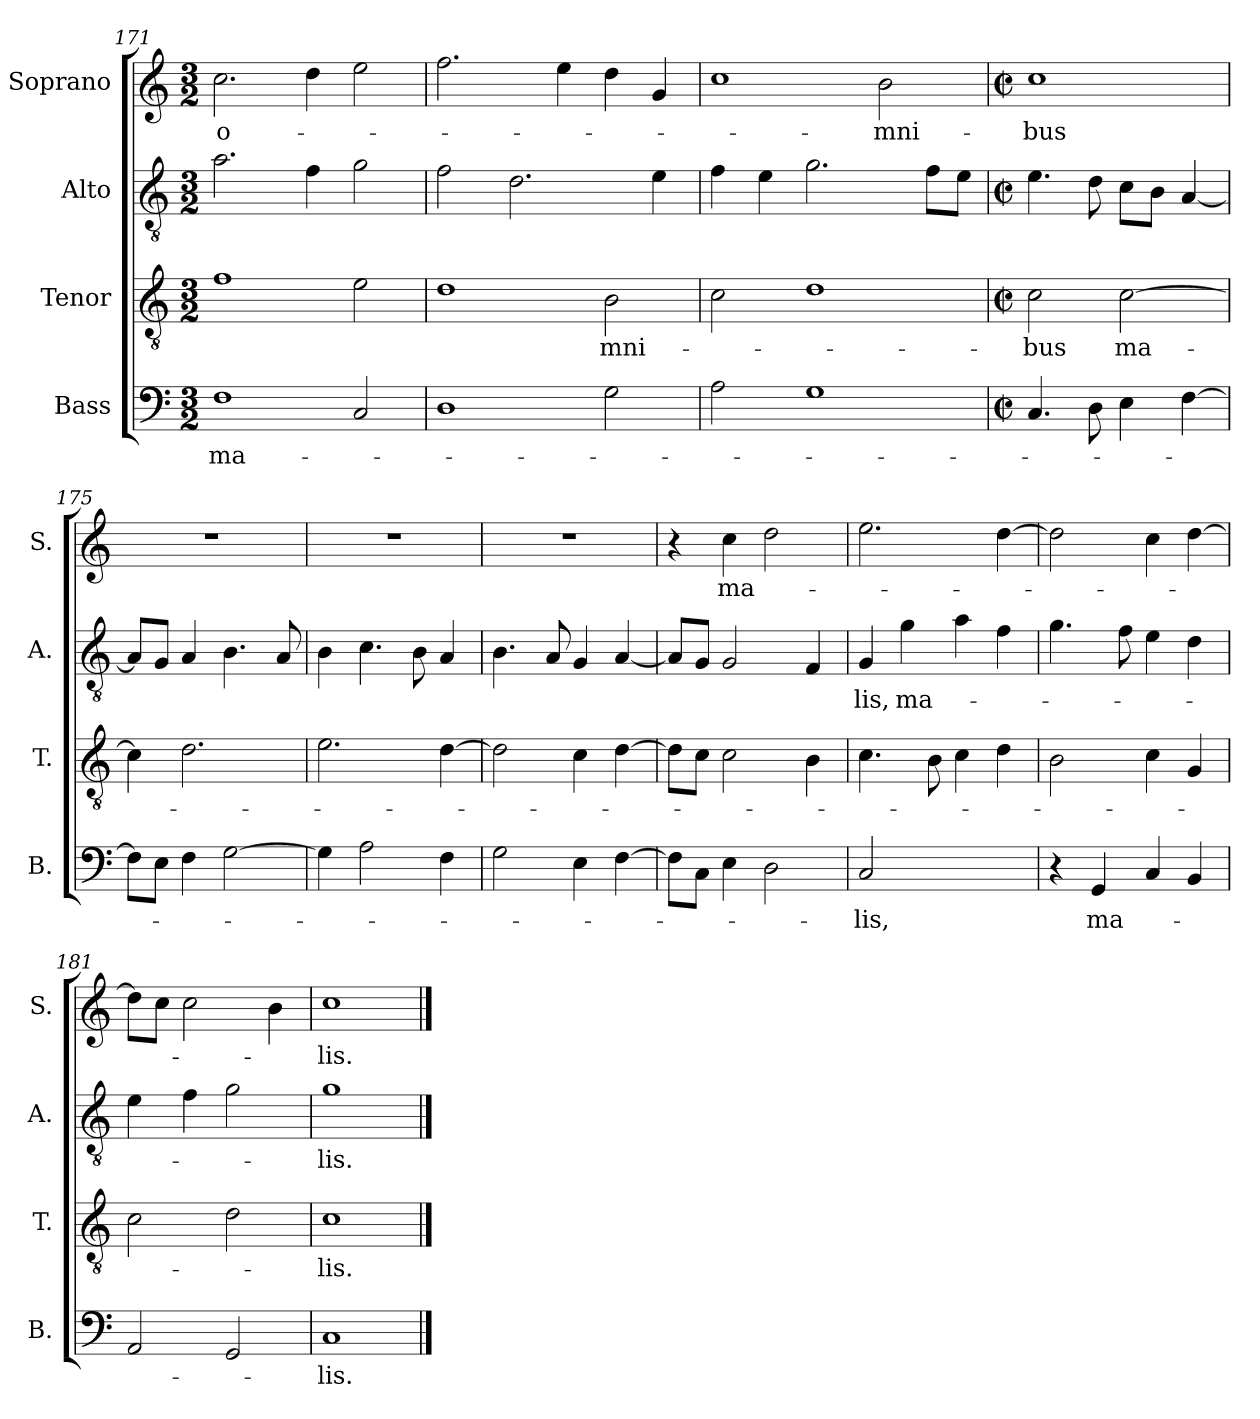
**kern	**text	**kern	**text	**kern	**text	**kern	**text
*part4	*part4	*part3	*part3	*part2	*part2	*part1	*part1
*staff4	*staff4	*staff3	*staff3	*staff2	*staff2	*staff1	*staff1
*I"Bass	*	*I"Tenor	*	*I"Alto	*	*I"Soprano	*
*I'B.	*	*I'T.	*	*I'A.	*	*I'S.	*
*clefF4	*	*clefGv2	*	*clefGv2	*	*clefG2	*
*k[]	*	*k[]	*	*k[]	*	*k[]	*
*C:	*	*C:	*	*C:	*	*C:	*
*M3/2	*	*M3/2	*	*M3/2	*	*M3/2	*
=171	=171	=171	=171	=171	=171	=171	=171
1F	ma-	1f	.	2.a\	.	2.cc\	o-
.	.	.	.	4f\	.	4dd\	.
2C/	.	2e\	.	2g\	.	2ee\	.
=172	=172	=172	=172	=172	=172	=172	=172
1D	.	1d	.	2f\	.	2.ff\	.
.	.	.	.	2.d\	.	.	.
.	.	.	.	.	.	4ee\	.
2G\	.	2B\	-mni-	.	.	4dd\	.
.	.	.	.	4e\	.	4g/	.
=173	=173	=173	=173	=173	=173	=173	=173
2A\	.	2c\	.	4f\	.	1cc	.
.	.	.	.	4e\	.	.	.
1G	.	1d	.	2.g\	.	.	.
.	.	.	.	.	.	2b\	-mni-
.	.	.	.	8f\L	.	.	.
.	.	.	.	8e\J	.	.	.
!!LO:PB:g=z
=174	=174	=174	=174	=174	=174	=174	=174
*M2/2	*	*M2/2	*	*M2/2	*	*M2/2	*
*met(c|)	*	*met(c|)	*	*met(c|)	*	*met(c|)	*
4.C/	.	2c\	-bus	4.e\	.	1cc	-bus
8D\	.	.	.	8d\	.	.	.
4E\	.	[2c\	ma-	8c\L	.	.	.
.	.	.	.	8B\J	.	.	.
[4F\	.	.	.	[4A/	.	.	.
=175	=175	=175	=175	=175	=175	=175	=175
8F\L]	.	4c\]	.	8A/L]	.	1r	.
8E\J	.	.	.	8G/J	.	.	.
4F\	.	2.d\	.	4A/	.	.	.
[2G\	.	.	.	4.B\	.	.	.
.	.	.	.	8A/	.	.	.
=176	=176	=176	=176	=176	=176	=176	=176
4G\]	.	2.e\	.	4B\	.	1r	.
2A\	.	.	.	4.c\	.	.	.
.	.	.	.	8B\	.	.	.
4F\	.	[4d\	.	4A/	.	.	.
=177	=177	=177	=177	=177	=177	=177	=177
2G\	.	2d\]	.	4.B\	.	1r	.
.	.	.	.	8A/	.	.	.
4E\	.	4c\	.	4G/	.	.	.
[4F\	.	[4d\	.	[4A/	.	.	.
=178	=178	=178	=178	=178	=178	=178	=178
8F\L]	.	8d\L]	.	8A/L]	.	4r	.
8C\J	.	8c\J	.	8G/J	.	.	.
4E\	.	2c\	.	2G/	.	4cc\	ma-
2D\	.	.	.	.	.	2dd\	.
.	.	4B\	.	4F/	.	.	.
=179	=179	=179	=179	=179	=179	=179	=179
2C/	-lis,	4.c\	.	4G/	-lis,	2.ee\	.
.	.	.	.	4g\	ma-	.	.
.	.	8B\	.	.	.	.	.
2ryy	.	4c\	.	4a\	.	.	.
.	.	4d\	.	4f\	.	[4dd\	.
=180	=180	=180	=180	=180	=180	=180	=180
4r	.	2B\	.	4.g\	.	2dd\]	.
4GG/	ma-	.	.	.	.	.	.
.	.	.	.	8f\	.	.	.
4C/	.	4c\	.	4e\	.	4cc\	.
4BB/	.	4G/	.	4d\	.	[4dd\	.
=181	=181	=181	=181	=181	=181	=181	=181
2AA/	.	2c\	.	4e\	.	8dd\L]	.
.	.	.	.	.	.	8cc\J	.
.	.	.	.	4f\	.	2cc\	.
2GG/	.	2d\	.	2g\	.	.	.
.	.	.	.	.	.	4b\	.
=182	=182	=182	=182	=182	=182	=182	=182
1C	-lis.	1c	-lis.	1g	-lis.	1cc	-lis.
==	==	==	==	==	==	==	==
*-	*-	*-	*-	*-	*-	*-	*-
